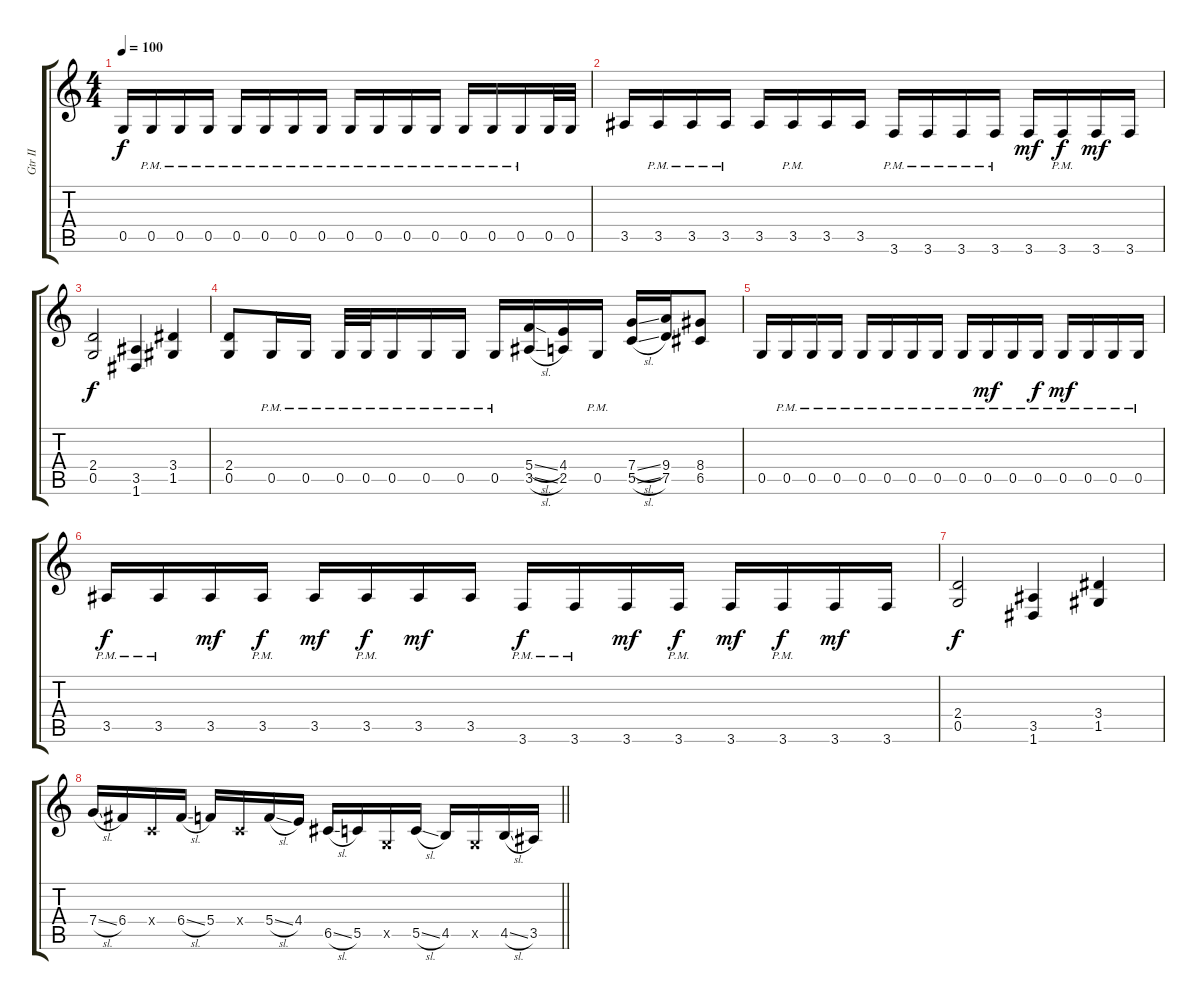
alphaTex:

\track ("Gtr II" "Gtr II") {instrument distortionguitar}
\staff {score tabs}
\tuning (D4 A3 F3 C3 G2 D2) {hide}
\ts (4 4)
\tempo 100
\clef g2
\ks c
0.5.16{dy f} 0.5{pm}.16 0.5{pm}.16 0.5{pm}.16 0.5{pm}.16 0.5{pm}.16 0.5{pm}.16 0.5{pm}.16 0.5{pm}.16 0.5{pm}.16 0.5{pm}.16 0.5{pm}.16 0.5{pm}.16 0.5{pm}.16 0.5{pm}.16 0.5.32 0.5.32 |
3.5.16 3.5{pm}.16 3.5{pm}.16 3.5{pm}.16 3.5.16 3.5{pm}.16 3.5.16 3.5.16 3.6{pm}.16 3.6{pm}.16 3.6{pm}.16 3.6{pm}.16 3.6.16{dy mf} 3.6{pm}.16{dy f} 3.6.16{dy mf} 3.6.16 |
(2.4 0.5).2{dy f} (3.5 1.6).4 (3.4 1.5).4 |
(2.4 0.5).8 0.5{pm}.16 0.5{pm}.16 0.5{pm}.32 0.5{pm}.32 0.5{pm}.16 0.5{pm}.16 0.5{pm}.16 0.5{pm}.16 (5.4{sl} 3.5{sl}).16 (4.4 2.5).16 0.5{pm}.16 (7.4{sl} 5.5{sl}).16 (9.4 7.5).16 (8.4 6.5).8 |
0.5.16 0.5{pm}.16 0.5{pm}.16 0.5{pm}.16 0.5{pm}.16 0.5{pm}.16 0.5{pm}.16 0.5{pm}.16 0.5{pm}.16 0.5{pm}.16{dy mf} 0.5{pm}.16 0.5{pm}.16{dy f} 0.5{pm}.16{dy mf} 0.5{pm}.16 0.5{pm}.16 0.5{pm}.16 |
3.5{pm}.16{dy f} 3.5{pm}.16 3.5.16{dy mf} 3.5{pm}.16{dy f} 3.5.16{dy mf} 3.5{pm}.16{dy f} 3.5.16{dy mf} 3.5.16 3.6{pm}.16{dy f} 3.6{pm}.16 3.6.16{dy mf} 3.6{pm}.16{dy f} 3.6.16{dy mf} 3.6{pm}.16{dy f} 3.6.16{dy mf} 3.6.16 |
(2.4 0.5).2{dy f} (3.5 1.6).4 (3.4 1.5).4 |
\barLineRight lightlight
7.4{sl}.16 6.4.16 0.4{x}.16 6.4{sl}.16 5.4.16 0.4{x}.16 5.4{sl}.16 4.4.16 6.5{sl}.16 5.5.16 0.5{x}.16 5.5{sl}.16 4.5.16 0.5{x}.16 4.5{sl}.16 3.5.16
